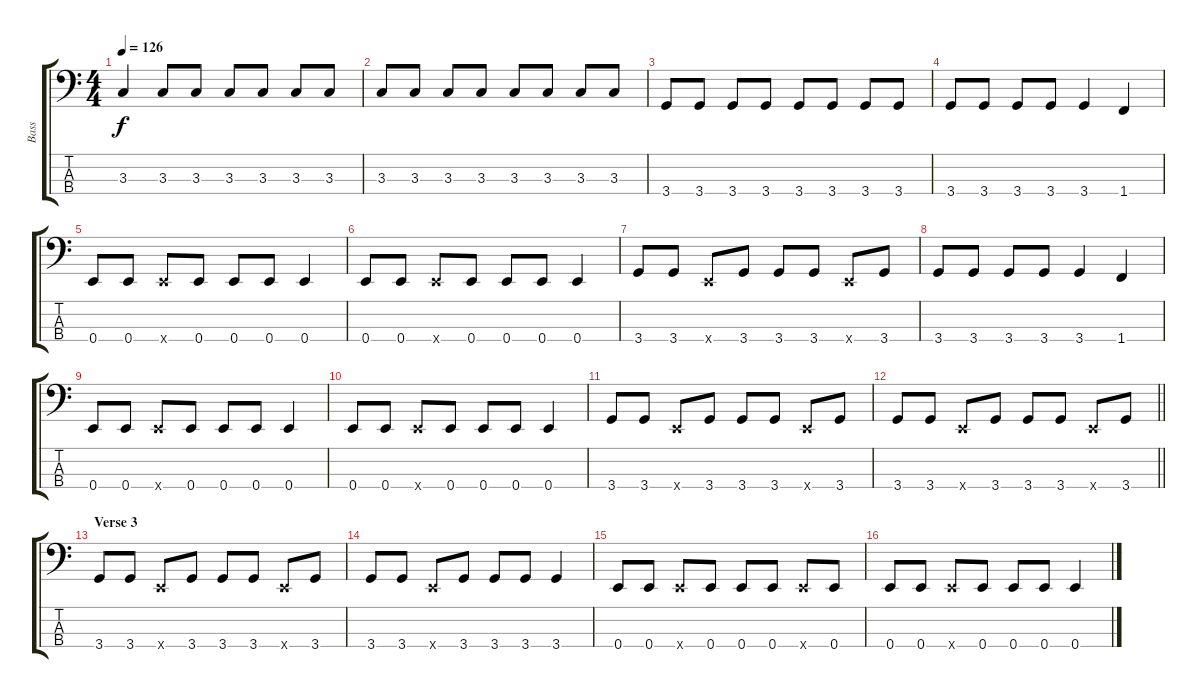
\track ("Bass" "Bass") {instrument electricbassfinger}
\staff {score tabs}
\tuning (G2 D2 A1 E1) {hide}
\ts (4 4)
\tempo 126
\clef f4
\ks c
3.3.4{dy f} 3.3.8 3.3.8 3.3.8 3.3.8 3.3.8 3.3.8 |
3.3.8 3.3.8 3.3.8 3.3.8 3.3.8 3.3.8 3.3.8 3.3.8 |
3.4.8 3.4.8 3.4.8 3.4.8 3.4.8 3.4.8 3.4.8 3.4.8 |
3.4.8 3.4.8 3.4.8 3.4.8 3.4.4 1.4.4 |
0.4.8 0.4.8 0.4{x}.8 0.4.8 0.4.8 0.4.8 0.4.4 |
0.4.8 0.4.8 0.4{x}.8 0.4.8 0.4.8 0.4.8 0.4.4 |
3.4.8 3.4.8 0.4{x}.8 3.4.8 3.4.8 3.4.8 0.4{x}.8 3.4.8 |
3.4.8 3.4.8 3.4.8 3.4.8 3.4.4 1.4.4 |
0.4.8 0.4.8 0.4{x}.8 0.4.8 0.4.8 0.4.8 0.4.4 |
0.4.8 0.4.8 0.4{x}.8 0.4.8 0.4.8 0.4.8 0.4.4 |
3.4.8 3.4.8 0.4{x}.8 3.4.8 3.4.8 3.4.8 0.4{x}.8 3.4.8 |
\barLineRight lightlight
3.4.8 3.4.8 0.4{x}.8 3.4.8 3.4.8 3.4.8 0.4{x}.8 3.4.8 |
\section ("" "Verse 3")
3.4.8 3.4.8 0.4{x}.8 3.4.8 3.4.8 3.4.8 0.4{x}.8 3.4.8 |
3.4.8 3.4.8 0.4{x}.8 3.4.8 3.4.8 3.4.8 3.4.4 |
0.4.8 0.4.8 0.4{x}.8 0.4.8 0.4.8 0.4.8 0.4{x}.8 0.4.8 |
0.4.8 0.4.8 0.4{x}.8 0.4.8 0.4.8 0.4.8 0.4.4
